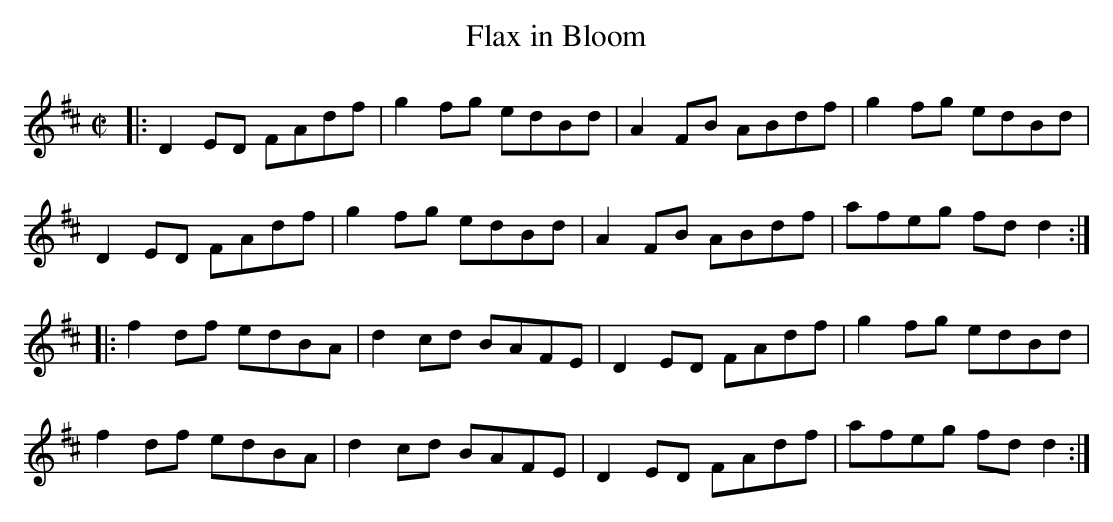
X:1
T:Flax in Bloom
M:C|
K:D
|: D2ED FAdf | g2fg edBd | A2FB ABdf | g2fg edBd |
D2ED FAdf | g2fg edBd | A2FB ABdf | afeg fdd2 :|
|: f2df edBA | d2cd BAFE | D2ED FAdf | g2fg edBd |
f2df edBA | d2cd BAFE | D2ED FAdf | afeg fdd2 :|
